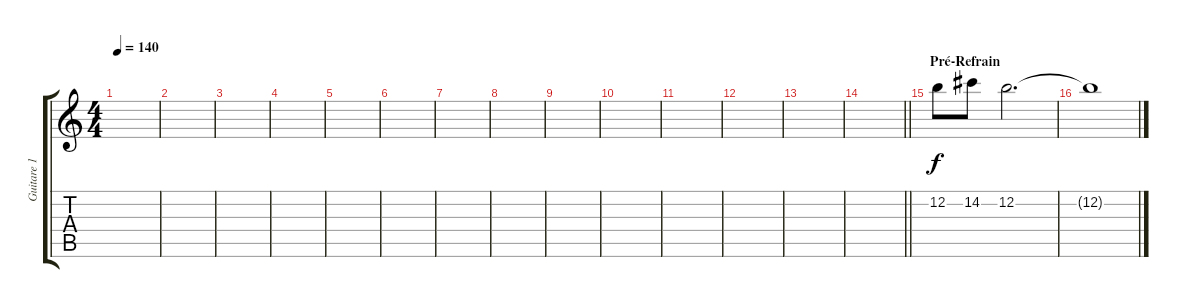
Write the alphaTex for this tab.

\track ("Guitare 1" "Guitare 1") {instrument distortionguitar}
\staff {score tabs}
\tuning (E4 B3 G3 D3 A2 E2) {hide}
\ts (4 4)
\tempo 140
\clef g2
\ks c
|
|
|
|
|
|
|
|
|
|
|
|
|
\barLineRight lightlight
|
\section ("" "Pré-Refrain")
12.2.8 14.2.8 12.2.2{d} |
12.2{t}.1
